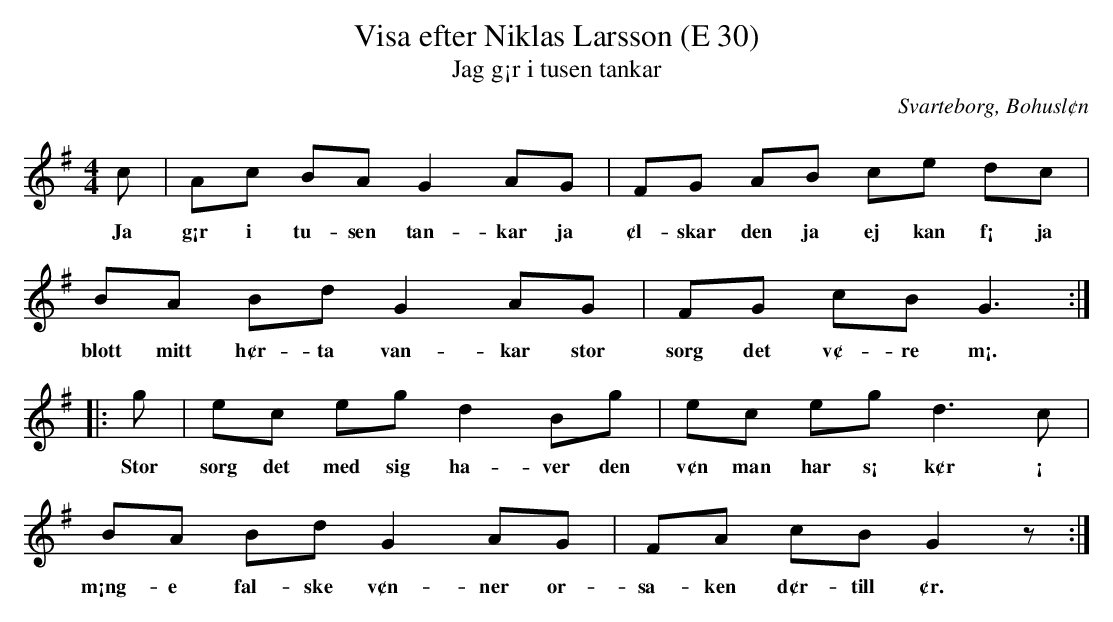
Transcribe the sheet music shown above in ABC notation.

X:1
T:Visa efter Niklas Larsson (E 30)
T:Jag g¡r i tusen tankar
O:Svarteborg, Bohusl¢n
M:4/4
L:1/8
Q: 80
K: G
c | Ac BA G2 AG | FG AB ce dc | BA Bd G2 AG | FG cB2< G2 ::
w: Ja g¡r i tu-sen tan-kar ja ¢l-skar den ja ej kan f¡ ja blott mitt h¢r-ta van-kar stor sorg det v¢-re m¡.
g | ec eg d2 Bg | ec eg2< d2c | BA Bd G2 AG | FA cB G2z :|
w: Stor sorg det med sig ha-ver den v¢n man har s¡ k¢r ¡ m¡ng-e fal-ske v¢n-ner or-sa-ken d¢r-till ¢r.
